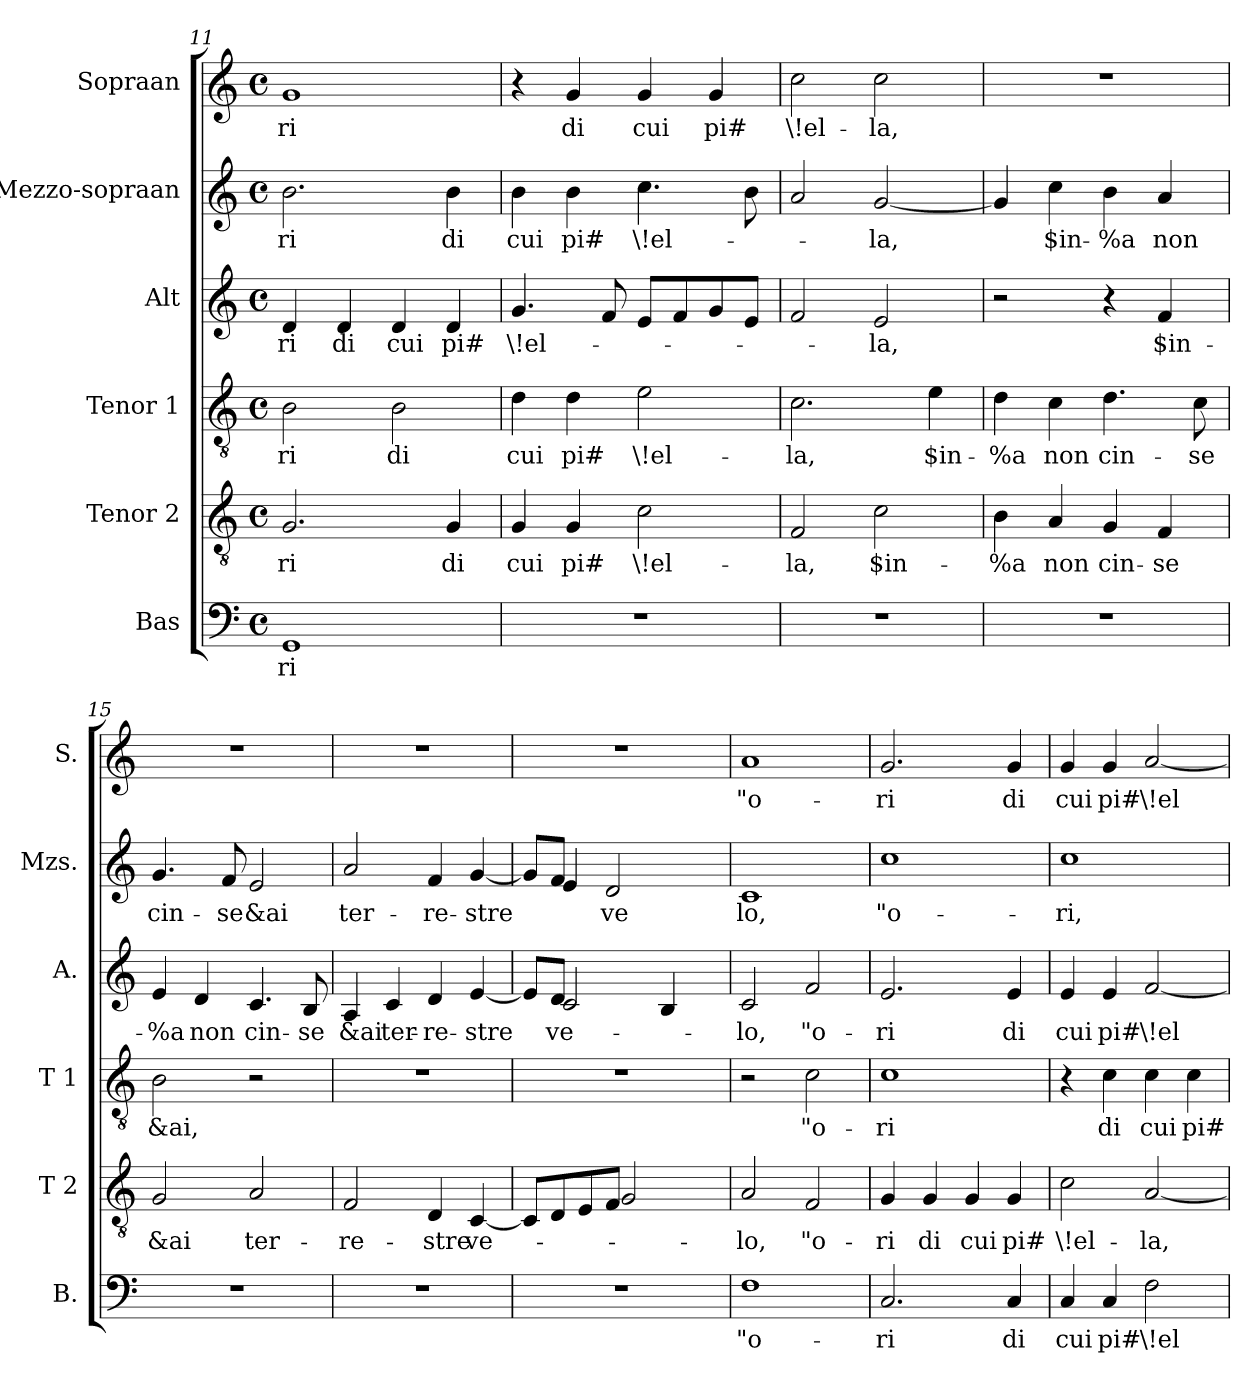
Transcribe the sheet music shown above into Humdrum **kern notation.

**kern	**text	**kern	**text	**kern	**text	**kern	**text	**kern	**text	**kern	**text
*part6	*part6	*part5	*part5	*part4	*part4	*part3	*part3	*part2	*part2	*part1	*part1
*staff6	*staff6	*staff5	*staff5	*staff4	*staff4	*staff3	*staff3	*staff2	*staff2	*staff1	*staff1
*I"Bas	*	*I"Tenor 2	*	*I"Tenor 1	*	*I"Alt	*	*I"Mezzo-sopraan	*	*I"Sopraan	*
*I'B.	*	*I'T 2	*	*I'T 1	*	*I'A.	*	*I'Mzs.	*	*I'S.	*
*clefF4	*	*clefGv2	*	*clefGv2	*	*clefG2	*	*clefG2	*	*clefG2	*
*M4/4	*	*M4/4	*	*M4/4	*	*M4/4	*	*M4/4	*	*M4/4	*
*met(c)	*	*met(c)	*	*met(c)	*	*met(c)	*	*met(c)	*	*met(c)	*
=11	=11	=11	=11	=11	=11	=11	=11	=11	=11	=11	=11
!	!LO:LY:b:cj	!	!LO:LY:b:cj	!	!LO:LY:b:cj	!	!LO:LY:b:cj	!	!LO:LY:b:cj	!	!LO:LY:b:cj
1GG	-ri	2.G/	-ri	2B\	-ri	4d/	-ri	2.b\	-ri	1g	-ri
!	!	!	!	!	!	!	!LO:LY:b:cj	!	!	!	!
.	.	.	.	.	.	4d/	di	.	.	.	.
!	!	!	!	!	!LO:LY:b:cj	!	!LO:LY:b:cj	!	!	!	!
.	.	.	.	2B\	di	4d/	cui	.	.	.	.
!	!	!	!LO:LY:b:cj	!	!	!	!LO:LY:b:cj	!	!LO:LY:b:cj	!	!
.	.	4G/	di	.	.	4d/	pi#	4b\	di	.	.
=12	=12	=12	=12	=12	=12	=12	=12	=12	=12	=12	=12
!	!	!	!LO:LY:b:cj	!	!LO:LY:b:cj	!	!LO:LY:b:cj	!	!LO:LY:b:cj	!	!
1r	.	4G/	cui	4d\	cui	4.g/	\!el-	4b\	cui	4r	.
!	!	!	!LO:LY:b:cj	!	!LO:LY:b:cj	!	!	!	!LO:LY:b:cj	!	!LO:LY:b:cj
.	.	4G/	pi#	4d\	pi#	.	.	4b\	pi#	4g/	di
.	.	.	.	.	.	8f/	.	.	.	.	.
!	!	!	!LO:LY:b:cj	!	!LO:LY:b:cj	!	!	!	!LO:LY:b:cj	!	!LO:LY:b:cj
.	.	2c\	\!el-	2e\	\!el-	8e/L	.	4.cc\	\!el-	4g/	cui
.	.	.	.	.	.	8f/	.	.	.	.	.
!	!	!	!	!	!	!	!	!	!	!	!LO:LY:b:cj
.	.	.	.	.	.	8g/	.	.	.	4g/	pi#
.	.	.	.	.	.	8e/J	.	8b\	.	.	.
=13	=13	=13	=13	=13	=13	=13	=13	=13	=13	=13	=13
!	!	!	!LO:LY:b:cj	!	!LO:LY:b:cj	!	!	!	!	!	!LO:LY:b:cj
1r	.	2F/	-la,	2.c\	-la,	2f/	.	2a/	.	2cc\	\!el-
!	!	!	!LO:LY:b:cj	!	!	!	!LO:LY:b:cj	!	!LO:LY:b:cj	!	!LO:LY:b:cj
.	.	2c\	$in-	.	.	2e/	-la,	[<2g/	-la,	2cc\	-la,
!	!	!	!	!	!LO:LY:b:cj	!	!	!	!	!	!
.	.	.	.	4e\	$in-	.	.	.	.	.	.
=14	=14	=14	=14	=14	=14	=14	=14	=14	=14	=14	=14
!	!	!	!LO:LY:b:cj	!	!LO:LY:b:cj	!	!	!	!	!	!
1r	.	4B\	-%a	4d\	-%a	2r	.	4g/]	.	1r	.
!	!	!	!LO:LY:b:cj	!	!LO:LY:b:cj	!	!	!	!LO:LY:b:cj	!	!
.	.	4A/	non	4c\	non	.	.	4cc\	$in-	.	.
!	!	!	!LO:LY:b:cj	!	!LO:LY:b:cj	!	!	!	!LO:LY:b:cj	!	!
.	.	4G/	cin-	4.d\	cin-	4r	.	4b\	-%a	.	.
!	!	!	!LO:LY:b:cj	!	!	!	!LO:LY:b:cj	!	!LO:LY:b:cj	!	!
.	.	4F/	-se	.	.	4f/	$in-	4a/	non	.	.
!	!	!	!	!	!LO:LY:b:cj	!	!	!	!	!	!
.	.	.	.	8c\	-se	.	.	.	.	.	.
=15	=15	=15	=15	=15	=15	=15	=15	=15	=15	=15	=15
!	!	!	!LO:LY:b:cj	!	!LO:LY:b:cj	!	!LO:LY:b:cj	!	!LO:LY:b:cj	!	!
1r	.	2G/	&ai	2B\	&ai,	4e/	-%a	4.g/	cin-	1r	.
!	!	!	!	!	!	!	!LO:LY:b:cj	!	!	!	!
.	.	.	.	.	.	4d/	non	.	.	.	.
!	!	!	!	!	!	!	!	!	!LO:LY:b:cj	!	!
.	.	.	.	.	.	.	.	8f/	-se	.	.
!	!	!	!LO:LY:b:cj	!	!	!	!LO:LY:b:cj	!	!LO:LY:b:cj	!	!
.	.	2A/	ter-	2r	.	4.c/	cin-	2e/	&ai	.	.
!	!	!	!	!	!	!	!LO:LY:b:cj	!	!	!	!
.	.	.	.	.	.	8B/	-se	.	.	.	.
!!LO:PB:g=z
=16	=16	=16	=16	=16	=16	=16	=16	=16	=16	=16	=16
!	!	!	!LO:LY:b:cj	!	!	!	!LO:LY:b:cj	!	!LO:LY:b:cj	!	!
1r	.	2F/	-re-	1r	.	4A/	&ai	2a/	ter-	1r	.
!	!	!	!	!	!	!	!LO:LY:b:cj	!	!	!	!
.	.	.	.	.	.	4c/	ter-	.	.	.	.
!	!	!	!LO:LY:b:cj	!	!	!	!LO:LY:b:cj	!	!LO:LY:b:cj	!	!
.	.	4D/	-stre	.	.	4d/	-re-	4f/	-re-	.	.
!	!	!	!LO:LY:b:cj	!	!	!	!LO:LY:b:cj	!	!LO:LY:b:cj	!	!
.	.	[<4C/	ve-	.	.	[<4e/	-stre	[<4g/	-stre	.	.
=17	=17	=17	=17	=17	=17	=17	=17	=17	=17	=17	=17
!LO:N:vis=1	!	!	!	!LO:N:vis=1	!	!	!	!	!	!LO:N:vis=1	!
*	*	*^	*	*	*	*^	*	*^	*	*	*
1r	.	8C/L]	4.ryy	.	1r	.	8e/L]	8ryy	.	8g/L]	8ryy	.	1r	.
!	!	!	!	!	!	!	!	!	!LO:LY:b:cj	!	!	!	!	!
.	.	8D/	.	.	.	.	8d/J	2c/	ve-	8f/J	4e/	.	.	.
.	.	8E/	.	.	.	.	8ryy	.	.	8ryy	.	.	.	.
!	!	!	!	!	!	!	!	!	!	!	!	!LO:LY:b:cj	!	!
.	.	8F/J	2G/	.	.	.	2ryy	.	.	2ryy	2d/	ve-	.	.
.	.	8ryy	.	.	.	.	.	.	.	.	.	.	.	.
.	.	4.ryy	.	.	.	.	.	4B/	.	.	.	.	.	.
.	.	.	8ryy	.	.	.	8ryy	8ryy	.	8ryy	8ryy	.	.	.
=18	=18	=18	=18	=18	=18	=18	=18	=18	=18	=18	=18	=18	=18	=18
!	!LO:LY:b:cj	!	!	!LO:LY:b:cj	!	!	!	!	!LO:LY:b:cj	!	!	!LO:LY:b:cj	!	!LO:LY:b:cj
*	*	*	*	*	*	*	*v	*v	*	*	*	*	*	*
*	*	*v	*v	*	*	*	*	*	*v	*v	*	*	*
1F	"o-	2A/	-lo,	2r	.	2c/	-lo,	1c	-lo,	1a	"o-
!	!	!	!LO:LY:b:cj	!	!LO:LY:b:cj	!	!LO:LY:b:cj	!	!	!	!
.	.	2F/	"o-	2c\	"o-	2f/	"o-	.	.	.	.
=19	=19	=19	=19	=19	=19	=19	=19	=19	=19	=19	=19
!	!LO:LY:b:cj	!	!LO:LY:b:cj	!	!LO:LY:b:cj	!	!LO:LY:b:cj	!	!LO:LY:b:cj	!	!LO:LY:b:cj
2.C/	-ri	4G/	-ri	1c	-ri	2.e/	-ri	1cc	"o-	2.g/	-ri
!	!	!	!LO:LY:b:cj	!	!	!	!	!	!	!	!
.	.	4G/	di	.	.	.	.	.	.	.	.
!	!	!	!LO:LY:b:cj	!	!	!	!	!	!	!	!
.	.	4G/	cui	.	.	.	.	.	.	.	.
!	!LO:LY:b:cj	!	!LO:LY:b:cj	!	!	!	!LO:LY:b:cj	!	!	!	!LO:LY:b:cj
4C/	di	4G/	pi#	.	.	4e/	di	.	.	4g/	di
=20	=20	=20	=20	=20	=20	=20	=20	=20	=20	=20	=20
!	!LO:LY:b:cj	!	!LO:LY:b:cj	!	!	!	!LO:LY:b:cj	!	!LO:LY:b:cj	!	!LO:LY:b:cj
4C/	cui	2c\	\!el-	4r	.	4e/	cui	1cc	-ri,	4g/	cui
!	!LO:LY:b:cj	!	!	!	!LO:LY:b:cj	!	!LO:LY:b:cj	!	!	!	!LO:LY:b:cj
4C/	pi#	.	.	4c\	di	4e/	pi#	.	.	4g/	pi#
!	!LO:LY:b:cj	!	!LO:LY:b:cj	!	!LO:LY:b:cj	!	!LO:LY:b:cj	!	!	!	!LO:LY:b:cj
2F\	\!el-	[<2A/	-la,	4c\	cui	[<2f/	\!el-	.	.	[<2a/	\!el-
!	!	!	!	!	!LO:LY:b:cj	!	!	!	!	!	!
.	.	.	.	4c\	pi#	.	.	.	.	.	.
=	=	=	=	=	=	=	=	=	=	=	=
*-	*-	*-	*-	*-	*-	*-	*-	*-	*-	*-	*-
